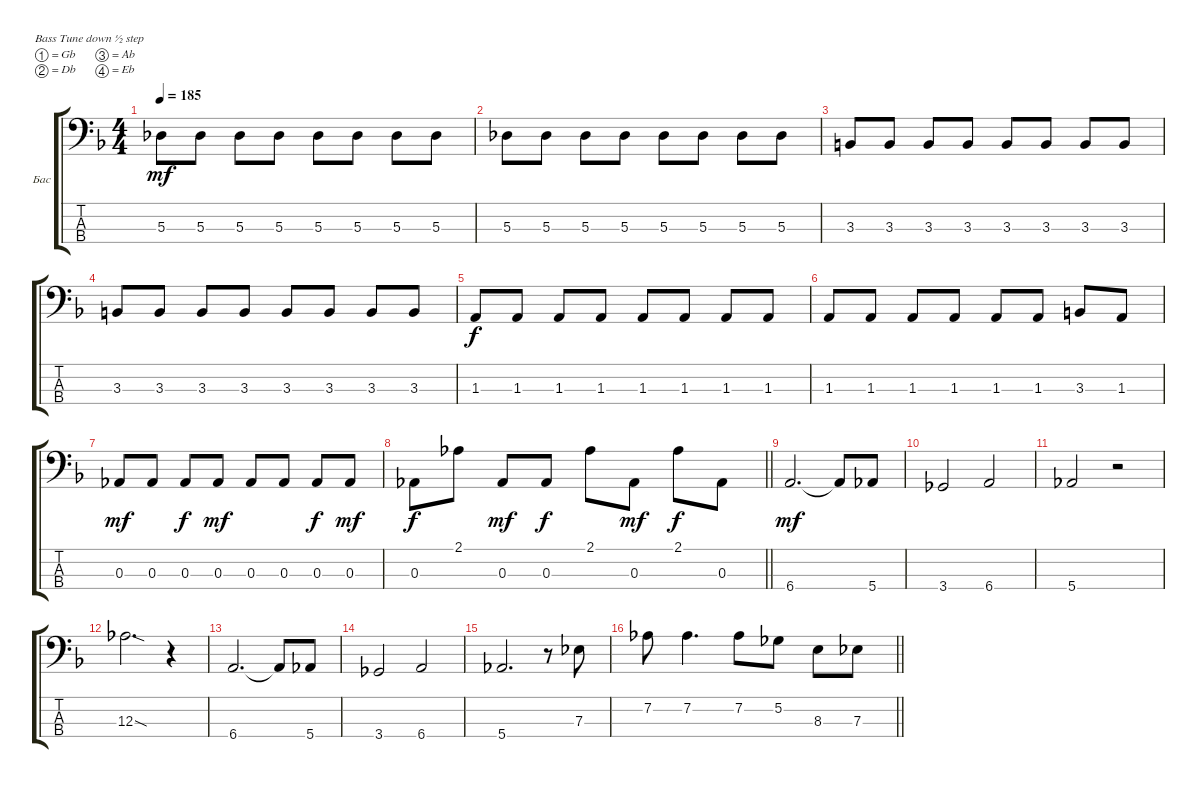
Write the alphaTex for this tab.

\bracketExtendMode groupsimilarinstruments
\firstSystemTrackNameOrientation horizontal
\otherSystemsTrackNameOrientation horizontal
\track ("Алик Грановский" "Бас") {instrument electricbassfinger}
\staff {score tabs}
\tuning (Gb2 Db2 Ab1 Eb1)
\ts (4 4)
\tempo 185
\clef f4
\ks dminor
5.3.8{dy mf} 5.3.8 5.3.8 5.3.8 5.3.8 5.3.8 5.3.8 5.3.8 |
5.3.8 5.3.8 5.3.8 5.3.8 5.3.8 5.3.8 5.3.8 5.3.8 |
3.3.8 3.3.8 3.3.8 3.3.8 3.3.8 3.3.8 3.3.8 3.3.8 |
3.3.8 3.3.8 3.3.8 3.3.8 3.3.8 3.3.8 3.3.8 3.3.8 |
1.3.8{dy f} 1.3.8 1.3.8 1.3.8 1.3.8 1.3.8 1.3.8 1.3.8 |
1.3.8 1.3.8 1.3.8 1.3.8 1.3.8 1.3.8 3.3.8 1.3.8 |
0.3.8{dy mf} 0.3.8 0.3.8{dy f} 0.3.8{dy mf} 0.3.8 0.3.8 0.3.8{dy f} 0.3.8{dy mf} |
\barLineRight lightlight
0.3.8{dy f} 2.1.8 0.3.8{dy mf} 0.3.8{dy f} 2.1.8 0.3.8{dy mf} 2.1.8{dy f} 0.3.8 |
6.4.2{d dy mf} 6.4{t}.8 5.4.8 |
3.4.2 6.4.2 |
5.4.2 r.2 |
12.3{sod}.2{d} r.4 |
6.4.2{d} 6.4{t}.8 5.4.8 |
3.4.2 6.4.2 |
5.4.2{d} r.8 7.3.8 |
\barLineRight lightlight
7.2.8 7.2.4{d} 7.2.8 5.2.8 8.3.8 7.3.8
